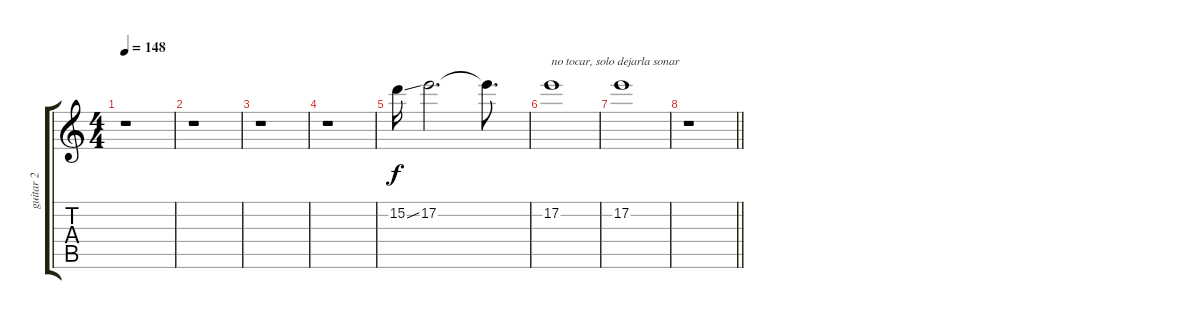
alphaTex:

\track ("guitar 2" "guitar 2") {instrument distortionguitar}
\staff {score tabs}
\tuning (E4 B3 G3 D3 A2 E2) {hide}
\ts (4 4)
\tempo 148
\clef g2
\ks c
r.1{dy f} |
r.1 |
r.1 |
r.1 |
15.2{ss}.16{volume 6} 17.2.2{d} 17.2{t}.8{d} |
17.2.1{txt "no tocar, solo dejarla sonar"} |
17.2.1 |
\barLineRight lightlight
r.1
